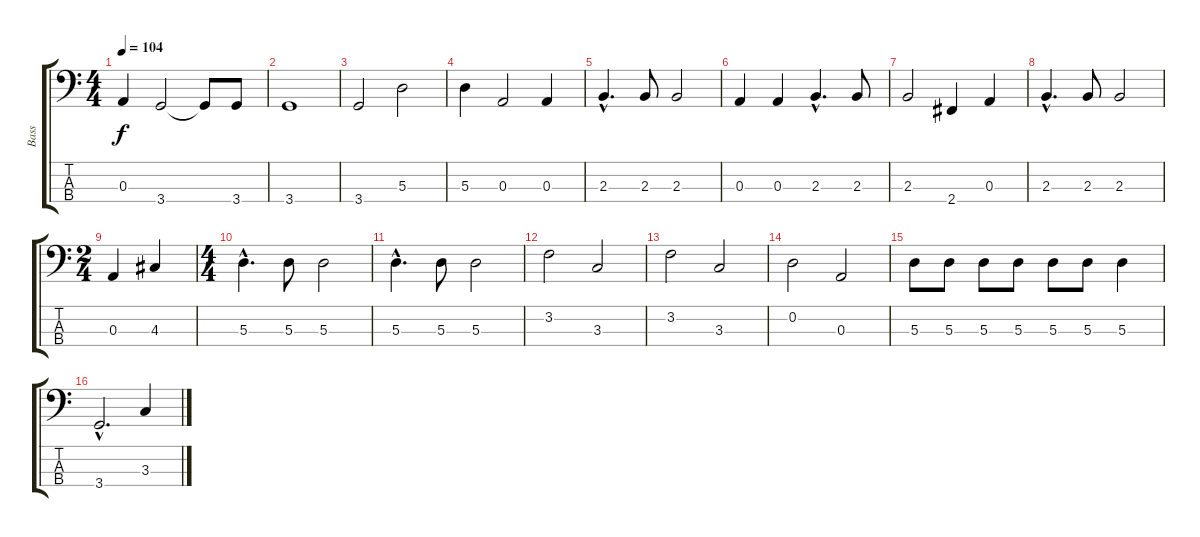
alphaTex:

\track ("Bass " "Bass ") {instrument electricbasspick}
\staff {score tabs}
\tuning (G2 D2 A1 E1) {hide}
\ts (4 4)
\tempo 104
\clef f4
\ks c
0.3.4{dy f} 3.4.2 3.4{t}.8 3.4.8 |
3.4.1 |
3.4.2 5.3.2 |
5.3.4 0.3.2 0.3.4 |
2.3{hac}.4{d} 2.3.8 2.3.2 |
0.3.4 0.3.4 2.3{hac}.4{d} 2.3.8 |
2.3.2 2.4.4 0.3.4 |
2.3{hac}.4{d} 2.3.8 2.3.2 |
\ts (2 4)
0.3.4 4.3.4 |
\ts (4 4)
5.3{hac}.4{d} 5.3.8 5.3.2 |
5.3{hac}.4{d} 5.3.8 5.3.2 |
3.2.2 3.3.2 |
3.2.2 3.3.2 |
0.2.2 0.3.2 |
5.3.8 5.3.8 5.3.8 5.3.8 5.3.8 5.3.8 5.3.4 |
3.4{hac}.2{d} 3.3.4
